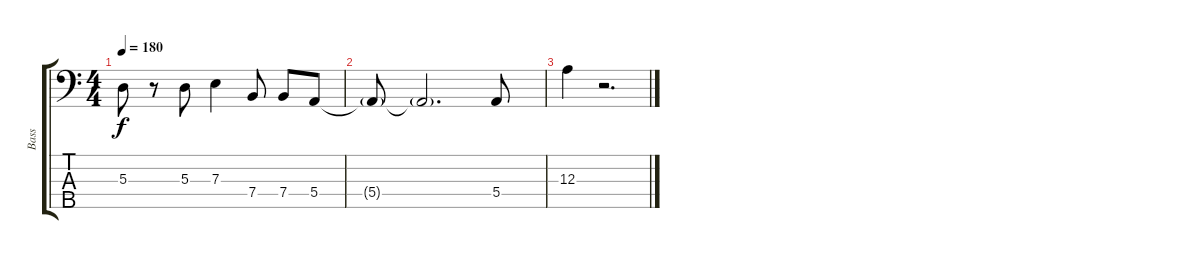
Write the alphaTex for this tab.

\track ("Bass" "Bass") {instrument electricbassfinger}
\staff {score tabs}
\tuning (G2 D2 A1 E1 B0) {hide}
\ts (4 4)
\tempo 180
\clef f4
\ks c
5.3.8{dy f} r.8 5.3.8 7.3.4 7.4.8 7.4.8 5.4.8 |
5.4{g t}.8 5.4{g t}.2{d} 5.4.8 |
12.3.4 r.2{d}
